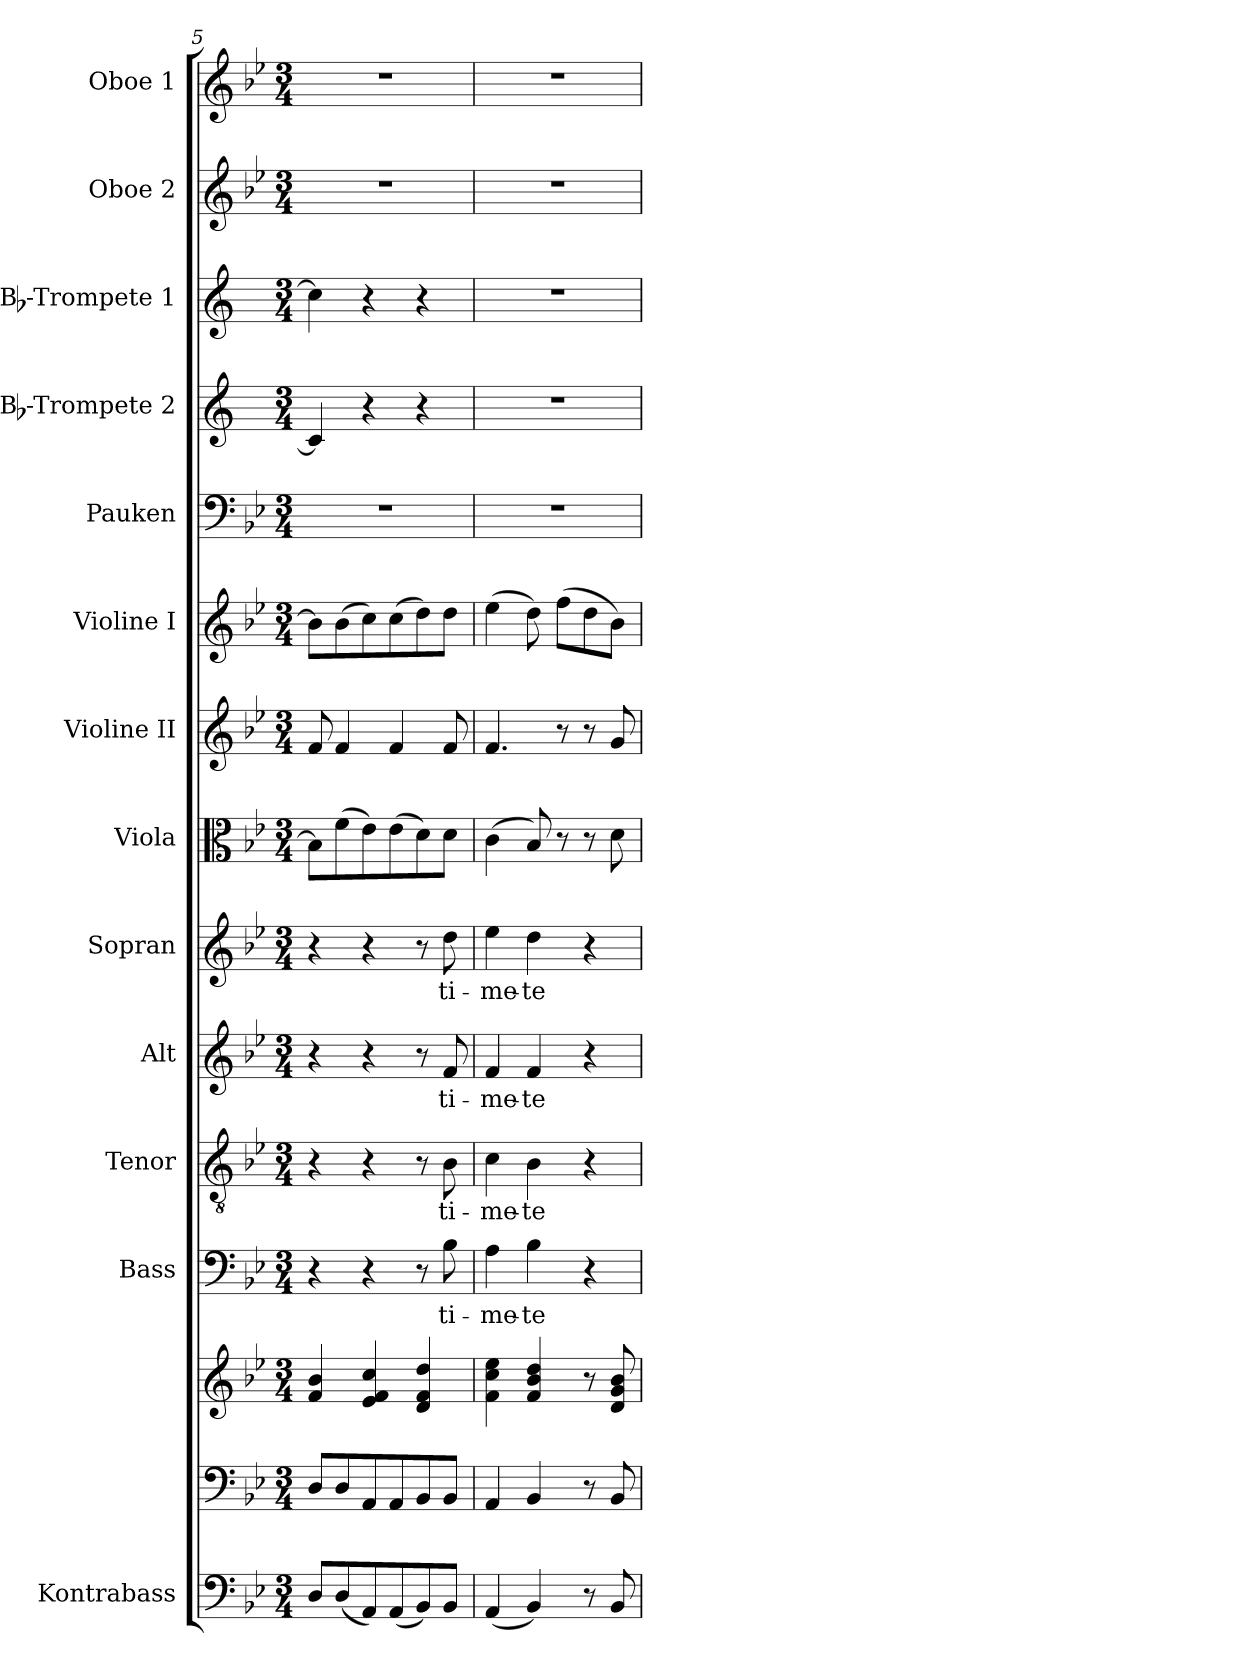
**kern	**kern	**kern	**kern	**text	**kern	**text	**kern	**text	**kern	**text	**kern	**kern	**kern	**kern	**kern	**kern	**kern	**kern
*part14	*part13	*part13	*part12	*part12	*part11	*part11	*part10	*part10	*part9	*part9	*part8	*part7	*part6	*part5	*part4	*part3	*part2	*part1
*staff15	*staff14	*staff13	*staff12	*staff12	*staff11	*staff11	*staff10	*staff10	*staff9	*staff9	*staff8	*staff7	*staff6	*staff5	*staff4	*staff3	*staff2	*staff1
*I"Kontrabass	*	*	*I"Bass	*	*I"Tenor	*	*I"Alt	*	*I"Sopran	*	*I"Viola	*I"Violine II	*I"Violine I	*I"Pauken	*I"Bb-Trompete 2	*I"Bb-Trompete 1	*I"Oboe 2	*I"Oboe 1
*I'Kb.	*	*	*I'B.	*	*I'T.	*	*I'A.	*	*I'S.	*	*I'Vla.	*I'Vl. II	*I'Vl. I	*I'Pk.	*I'Bb Trp. 2	*I'Bb Trp. 1	*I'Ob. 2	*I'Ob. 1
*clefF4	*clefF4	*clefG2	*clefF4	*	*clefGv2	*	*clefG2	*	*clefG2	*	*clefC3	*clefG2	*clefG2	*clefF4	*clefG2	*clefG2	*clefG2	*clefG2
*ITrd7c12	*	*	*	*	*	*	*	*	*	*	*	*	*	*	*ITrd1c2	*ITrd1c2	*	*
*k[b-e-]	*k[b-e-]	*k[b-e-]	*k[b-e-]	*	*k[b-e-]	*	*k[b-e-]	*	*k[b-e-]	*	*k[b-e-]	*k[b-e-]	*k[b-e-]	*k[b-e-]	*k[b-e-]	*k[b-e-]	*k[b-e-]	*k[b-e-]
*B-:	*B-:	*B-:	*B-:	*	*B-:	*	*B-:	*	*B-:	*	*B-:	*B-:	*B-:	*B-:	*B-:	*B-:	*B-:	*B-:
*M3/4	*M3/4	*M3/4	*M3/4	*	*M3/4	*	*M3/4	*	*M3/4	*	*M3/4	*M3/4	*M3/4	*M3/4	*M3/4	*M3/4	*M3/4	*M3/4
=5	=5	=5	=5	=5	=5	=5	=5	=5	=5	=5	=5	=5	=5	=5	=5	=5	=5	=5
8DD/L	8D/L	4f/ 4b-/	4r	.	4r	.	4r	.	4r	.	8B-\L]	8f/	8b-\L]	2.r	4B-/]	4b-\]	2.r	2.r
(<8DD/	8D/	.	.	.	.	.	.	.	.	.	(>8f\	4f/	(>8b-\	.	.	.	.	.
8AAA/)	8AA/	4e-/ 4f/ 4cc/	4r	.	4r	.	4r	.	4r	.	8e-\)	.	8cc\)	.	4r	4r	.	.
(<8AAA/	8AA/	.	.	.	.	.	.	.	.	.	(>8e-\	4f/	(>8cc\	.	.	.	.	.
8BBB-/)	8BB-/	4d/ 4f/ 4dd/	8r	.	8r	.	8r	.	8r	.	8d\)	.	8dd\)	.	4r	4r	.	.
!	!	!	!	!LO:LY:b	!	!LO:LY:b	!	!LO:LY:b	!	!LO:LY:b	!	!	!	!	!	!	!	!
8BBB-/J	8BB-/J	.	8B-\	ti-	8B-\	ti-	8f/	ti-	8dd\	ti-	8d\J	8f/	8dd\J	.	.	.	.	.
=6	=6	=6	=6	=6	=6	=6	=6	=6	=6	=6	=6	=6	=6	=6	=6	=6	=6	=6
!	!	!	!	!LO:LY:b	!	!LO:LY:b	!	!LO:LY:b	!	!LO:LY:b	!	!	!	!	!	!	!	!
(<4AAA/	4AA/	4f\ 4cc\ 4ee-\	4A\	-me-	4c\	-me-	4f/	-me-	4ee-\	-me-	(>4c\	4.f/	(>4ee-\	2.r	2.r	2.r	2.r	2.r
!	!	!	!	!LO:LY:b	!	!LO:LY:b	!	!LO:LY:b	!	!LO:LY:b	!	!	!	!	!	!	!	!
4BBB-/)	4BB-/	4f/ 4b-/ 4dd/	4B-\	-te	4B-\	-te	4f/	-te	4dd\	-te	8B-/)	.	8dd\)	.	.	.	.	.
.	.	.	.	.	.	.	.	.	.	.	8r	8r	(>8ff\L	.	.	.	.	.
8r	8r	8r	4r	.	4r	.	4r	.	4r	.	8r	8r	8dd\	.	.	.	.	.
8BBB-/	8BB-/	8d/ 8g/ 8b-/	.	.	.	.	.	.	.	.	8d\	8g/	8b-\J)	.	.	.	.	.
=	=	=	=	=	=	=	=	=	=	=	=	=	=	=	=	=	=	=
*-	*-	*-	*-	*-	*-	*-	*-	*-	*-	*-	*-	*-	*-	*-	*-	*-	*-	*-
